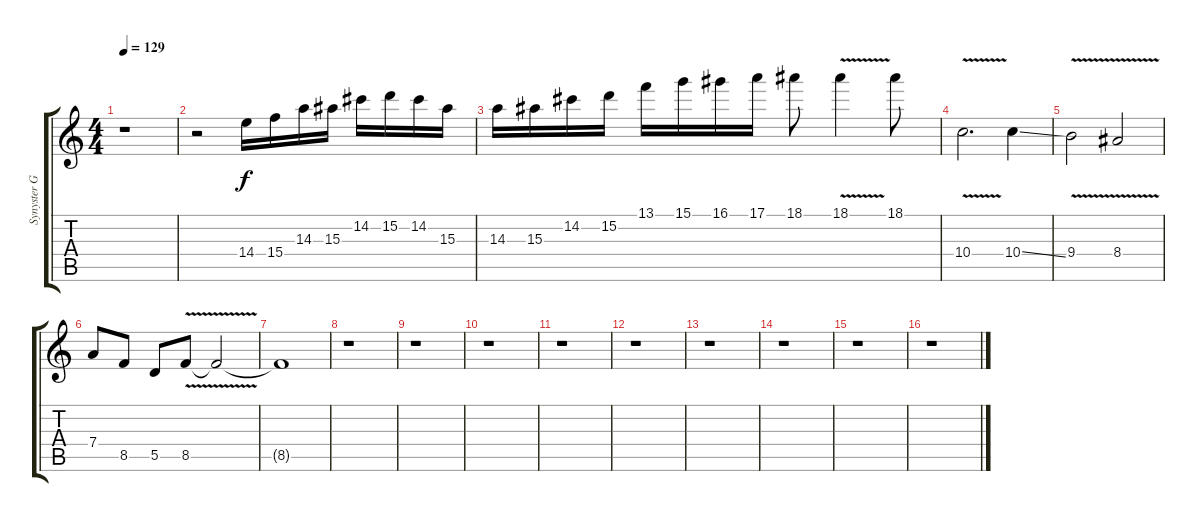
\track ("Synyster Gates (Lead Guitar 1)" "Synyster G") {instrument distortionguitar}
\staff {score tabs}
\tuning (E4 B3 G3 D3 A2 D2) {hide}
\ts (4 4)
\tempo 129
\clef g2
\ks c
r.1{dy f} |
r.2 14.4.16 15.4.16 14.3.16 15.3.16 14.2.16 15.2.16 14.2.16 15.3.16 |
14.3.16 15.3.16 14.2.16 15.2.16 13.1.16 15.1.16 16.1.16 17.1.16 18.1.8 18.1{v}.4 18.1.8 |
10.4{v}.2{d} 10.4{ss}.4 |
9.4{v}.2 8.4{v}.2 |
7.4.8 8.5.8 5.5.8 8.5{v}.8 8.5{t}.2 |
8.5{t}.1 |
r.1 |
r.1 |
r.1 |
r.1 |
r.1 |
r.1 |
r.1 |
r.1 |
r.1
